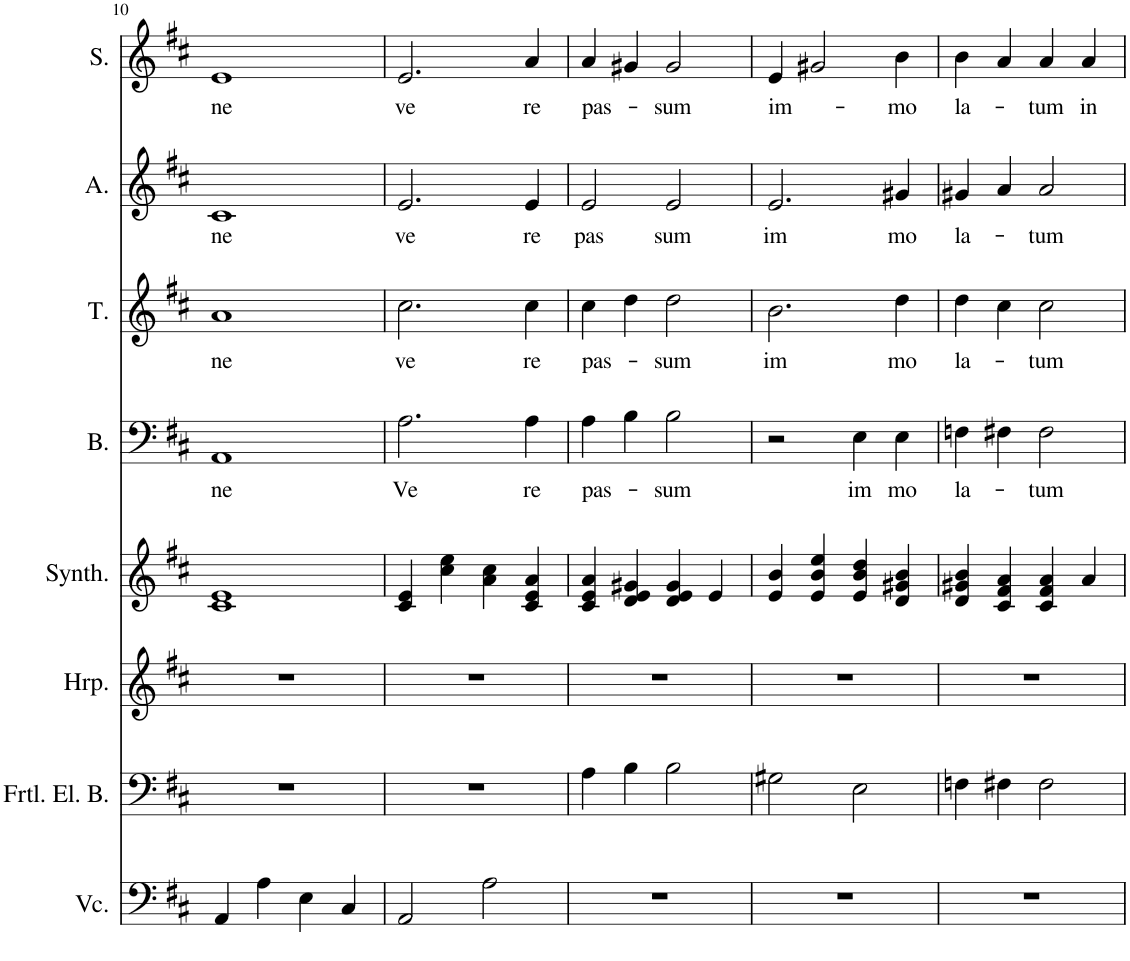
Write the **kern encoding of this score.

**kern	**kern	**kern	**kern	**kern	**text	**kern	**text	**kern	**text	**kern	**text
*part8	*part7	*part6	*part5	*part4	*part4	*part3	*part3	*part2	*part2	*part1	*part1
*staff8	*staff7	*staff6	*staff5	*staff4	*staff4	*staff3	*staff3	*staff2	*staff2	*staff1	*staff1
*I"Violoncello	*I"Fretless Electric Bass	*I"Harp	*I"String Synthesizer	*I"Bass	*	*I"Tenor	*	*I"Alto	*	*I"Soprano	*
*I'Vc.	*I'Frtl. El. B.	*I'Hrp.	*I'Synth.	*I'B.	*	*I'T.	*	*I'A.	*	*I'S.	*
!!LO:PB:g=z
*clefF4	*clefF4	*clefG2	*clefG2	*clefF4	*	*clefG2	*	*clefG2	*	*clefG2	*
*k[f#c#]	*k[f#c#]	*k[f#c#]	*k[f#c#]	*k[f#c#]	*	*k[f#c#]	*	*k[f#c#]	*	*k[f#c#]	*
*M4/4	*M4/4	*M4/4	*M4/4	*M4/4	*	*M4/4	*	*M4/4	*	*M4/4	*
=10	=10	=10	=10	=10	=10	=10	=10	=10	=10	=10	=10
!	!	!	!	!	!LO:LY:b	!	!LO:LY:b	!	!LO:LY:b	!	!LO:LY:b
4AA/	1r	1r	1c# 1e	1AA	ne	1a	ne	1c#	ne	1e	ne
4A\	.	.	.	.	.	.	.	.	.	.	.
4E\	.	.	.	.	.	.	.	.	.	.	.
4C#/	.	.	.	.	.	.	.	.	.	.	.
=11	=11	=11	=11	=11	=11	=11	=11	=11	=11	=11	=11
!	!	!	!	!	!LO:LY:b	!	!LO:LY:b	!	!LO:LY:b	!	!LO:LY:b
2AA/	1r	1r	4c#/ 4e/	2.A\	Ve	2.cc#\	ve	2.e/	ve	2.e/	ve
.	.	.	4cc#\ 4ee\	.	.	.	.	.	.	.	.
2A\	.	.	4a\ 4cc#\	.	.	.	.	.	.	.	.
!	!	!	!	!	!LO:LY:b	!	!LO:LY:b	!	!LO:LY:b	!	!LO:LY:b
.	.	.	4c#/ 4e/ 4a/	4A\	re	4cc#\	re	4e/	re	4a/	re
=12	=12	=12	=12	=12	=12	=12	=12	=12	=12	=12	=12
!	!	!	!	!	!LO:LY:b	!	!LO:LY:b	!	!LO:LY:b	!	!LO:LY:b
1r	4A\	1r	4c#/ 4e/ 4a/	4A\	pas-	4cc#\	pas-	2e/	pas	4a/	pas-
.	4B\	.	4d/ 4e/ 4g#X/	4B\	.	4dd\	.	.	.	4g#X/	.
!	!	!	!	!	!LO:LY:b	!	!LO:LY:b	!	!LO:LY:b	!	!LO:LY:b
.	2B\	.	4d/ 4e/ 4g#/	2B\	-sum	2dd\	-sum	2e/	sum	2g#/	-sum
.	.	.	4e/	.	.	.	.	.	.	.	.
=13	=13	=13	=13	=13	=13	=13	=13	=13	=13	=13	=13
!	!	!	!	!	!	!	!LO:LY:b	!	!LO:LY:b	!	!LO:LY:b
1r	2G#X\	1r	4e/ 4b/	2r	.	2.b\	im	2.e/	im	4e/	im-
.	.	.	4e/ 4b/ 4ee/	.	.	.	.	.	.	2g#X/	.
!	!	!	!	!	!LO:LY:b	!	!	!	!	!	!
.	2E\	.	4e/ 4b/ 4dd/	4E\	im	.	.	.	.	.	.
!	!	!	!	!	!LO:LY:b	!	!LO:LY:b	!	!LO:LY:b	!	!LO:LY:b
.	.	.	4d/ 4g#X/ 4b/	4E\	mo	4dd\	mo	4g#X/	mo	4b\	-mo
=14	=14	=14	=14	=14	=14	=14	=14	=14	=14	=14	=14
!	!	!	!	!	!LO:LY:b	!	!LO:LY:b	!	!LO:LY:b	!	!LO:LY:b
1r	4Fn\	1r	4d/ 4g#X/ 4b/	4Fn\	la-	4dd\	la-	4g#X/	la-	4b\	la-
.	4F#X\	.	4c#/ 4f#/ 4a/	4F#X\	.	4cc#\	.	4a/	.	4a/	.
!	!	!	!	!	!LO:LY:b	!	!LO:LY:b	!	!LO:LY:b	!	!LO:LY:b
.	2F#\	.	4c#/ 4f#/ 4a/	2F#\	-tum	2cc#\	-tum	2a/	-tum	4a/	-tum
!	!	!	!	!	!	!	!	!	!	!	!LO:LY:b
.	.	.	4a/	.	.	.	.	.	.	4a/	in
=	=	=	=	=	=	=	=	=	=	=	=
*-	*-	*-	*-	*-	*-	*-	*-	*-	*-	*-	*-
